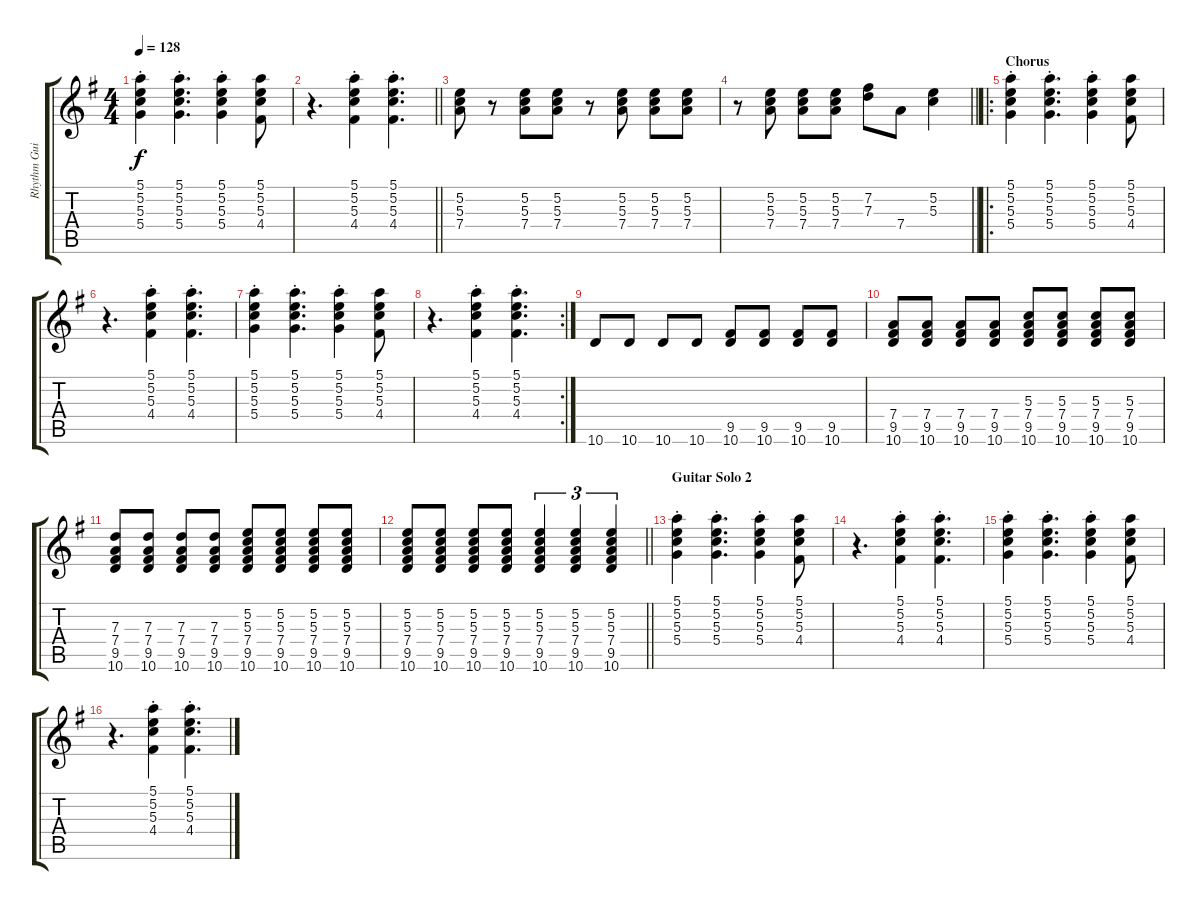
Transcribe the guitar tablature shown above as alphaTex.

\track ("Rhythm Guitar" "Rhythm Gui") {instrument electricguitarjazz}
\staff {score tabs}
\tuning (E4 B3 G3 D3 A2 E2) {hide}
\ts (4 4)
\tempo 128
\clef g2
\ks g
(5.1{st} 5.2{st} 5.3{st} 5.4{st}).4{dy f} (5.1{st} 5.2{st} 5.3{st} 5.4{st}).4{d} (5.1{st} 5.2{st} 5.3{st} 5.4{st}).4 (5.1 5.2 5.3 4.4).8 |
\barLineRight lightlight
r.4{d} (5.1{st} 5.2{st} 5.3{st} 4.4{st}).4 (5.1{st} 5.2{st} 5.3{st} 4.4{st}).4{d} |
(5.2 5.3 7.4).8 r.8 (5.2 5.3 7.4).8 (5.2 5.3 7.4).8 r.8 (5.2 5.3 7.4).8 (5.2 5.3 7.4).8 (5.2 5.3 7.4).8 |
\barLineRight lightlight
r.8 (5.2 5.3 7.4).8 (5.2 5.3 7.4).8 (5.2 5.3 7.4).8 (7.2 7.3).8 7.4.8 (5.2 5.3).4 |
\ro
\section ("" "Chorus")
(5.1{st} 5.2{st} 5.3{st} 5.4{st}).4 (5.1{st} 5.2{st} 5.3{st} 5.4{st}).4{d} (5.1{st} 5.2{st} 5.3{st} 5.4{st}).4 (5.1 5.2 5.3 4.4).8 |
r.4{d} (5.1{st} 5.2{st} 5.3{st} 4.4{st}).4 (5.1{st} 5.2{st} 5.3{st} 4.4{st}).4{d} |
(5.1{st} 5.2{st} 5.3{st} 5.4{st}).4 (5.1{st} 5.2{st} 5.3{st} 5.4{st}).4{d} (5.1{st} 5.2{st} 5.3{st} 5.4{st}).4 (5.1 5.2 5.3 4.4).8 |
\rc 2
r.4{d} (5.1{st} 5.2{st} 5.3{st} 4.4{st}).4 (5.1{st} 5.2{st} 5.3{st} 4.4{st}).4{d} |
10.6.8 10.6.8 10.6.8 10.6.8 (9.5 10.6).8 (9.5 10.6).8 (9.5 10.6).8 (9.5 10.6).8 |
(7.4 9.5 10.6).8 (7.4 9.5 10.6).8 (7.4 9.5 10.6).8 (7.4 9.5 10.6).8 (5.3 7.4 9.5 10.6).8 (5.3 7.4 9.5 10.6).8 (5.3 7.4 9.5 10.6).8 (5.3 7.4 9.5 10.6).8 |
(7.3 7.4 9.5 10.6).8 (7.3 7.4 9.5 10.6).8 (7.3 7.4 9.5 10.6).8 (7.3 7.4 9.5 10.6).8 (5.2 5.3 7.4 9.5 10.6).8 (5.2 5.3 7.4 9.5 10.6).8 (5.2 5.3 7.4 9.5 10.6).8 (5.2 5.3 7.4 9.5 10.6).8 |
\barLineRight lightlight
(5.2 5.3 7.4 9.5 10.6).8 (5.2 5.3 7.4 9.5 10.6).8 (5.2 5.3 7.4 9.5 10.6).8 (5.2 5.3 7.4 9.5 10.6).8 (5.2 5.3 7.4 9.5 10.6).4{tu (3 2)} (5.2 5.3 7.4 9.5 10.6).4{tu (3 2)} (5.2 5.3 7.4 9.5 10.6).4{tu (3 2)} |
\section ("" "Guitar Solo 2")
(5.1{st} 5.2{st} 5.3{st} 5.4{st}).4 (5.1{st} 5.2{st} 5.3{st} 5.4{st}).4{d} (5.1{st} 5.2{st} 5.3{st} 5.4{st}).4 (5.1 5.2 5.3 4.4).8 |
r.4{d} (5.1{st} 5.2{st} 5.3{st} 4.4{st}).4 (5.1{st} 5.2{st} 5.3{st} 4.4{st}).4{d} |
(5.1{st} 5.2{st} 5.3{st} 5.4{st}).4 (5.1{st} 5.2{st} 5.3{st} 5.4{st}).4{d} (5.1{st} 5.2{st} 5.3{st} 5.4{st}).4 (5.1 5.2 5.3 4.4).8 |
r.4{d} (5.1{st} 5.2{st} 5.3{st} 4.4{st}).4 (5.1{st} 5.2{st} 5.3{st} 4.4{st}).4{d}
